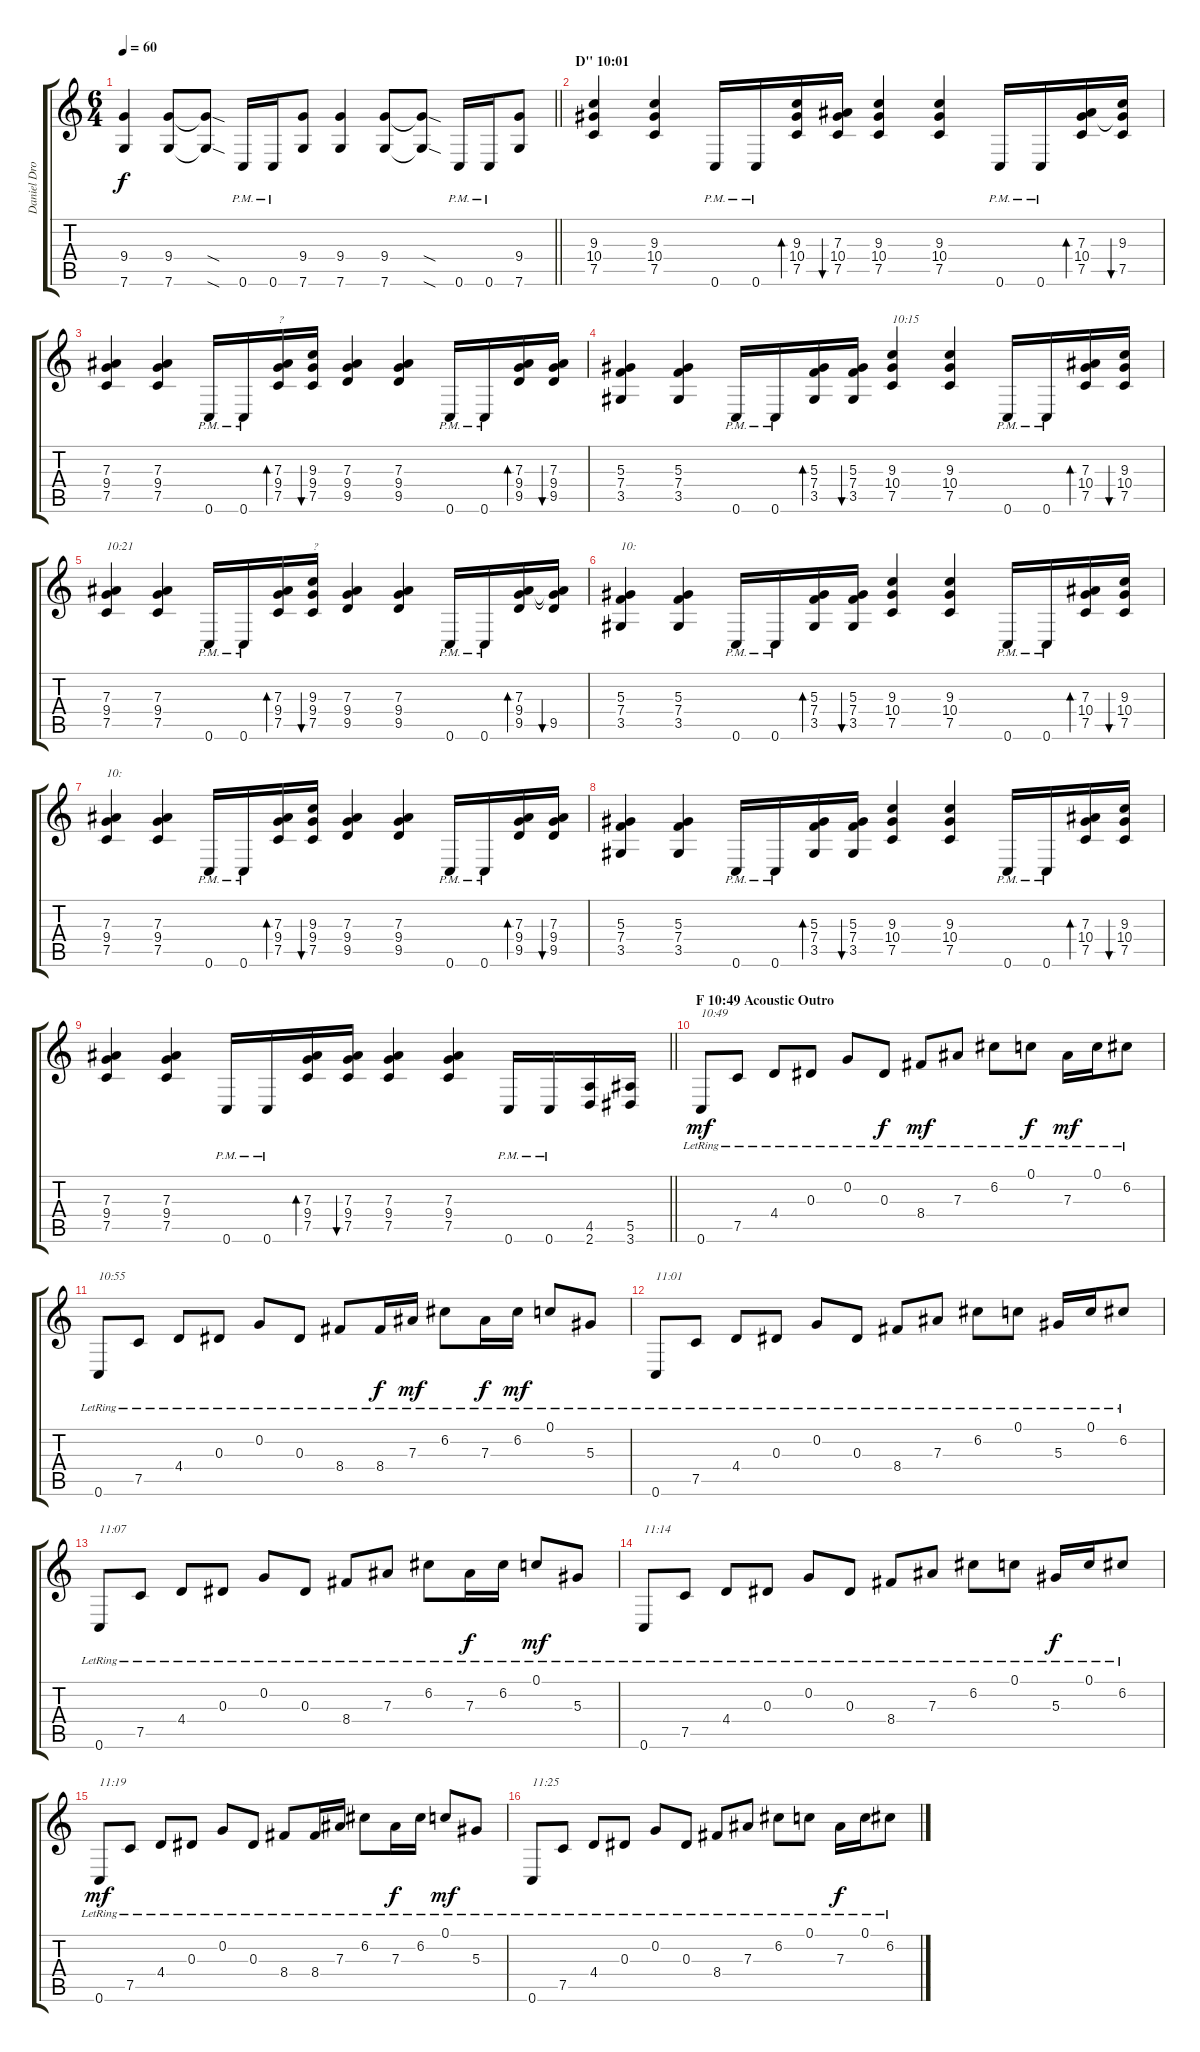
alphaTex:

\track ("Daniel Droste (Lead Guitar)" "Daniel Dro") {instrument acousticguitarsteel}
\staff {score tabs}
\tuning (C4 G3 Eb3 Bb2 F2 C2) {hide}
\ts (6 4)
\tempo 60
\clef g2
\barLineRight lightlight
\ks c
(9.4 7.6).4{dy f} (9.4 7.6).8 (9.4{sod t} 7.6{sod t}).8 0.6{pm}.16 0.6{pm}.16 (9.4 7.6).8 (9.4 7.6).4 (9.4 7.6).8 (9.4{sod t} 7.6{sod t}).8 0.6{pm}.16 0.6{pm}.16 (9.4 7.6).8 |
\section ("" "D'' 10:01")
(9.3 10.4 7.5).4 (9.3 10.4 7.5).4 0.6{pm}.16 0.6{pm}.16 (9.3 10.4 7.5).16{bd 30} (7.3 10.4 7.5).16{bu 30} (9.3 10.4 7.5).4 (9.3 10.4 7.5).4 0.6{pm}.16 0.6{pm}.16 (7.3 10.4 7.5).16{bd 30} (9.3 10.4{t} 7.5).16{bu 30} |
(7.3 9.4 7.5).4 (7.3 9.4 7.5).4 0.6{pm}.16 0.6{pm}.16 (7.3 9.4 7.5).16{bd 30 txt "?"} (9.3 9.4 7.5).16{bu 30} (7.3 9.4 9.5).4 (7.3 9.4 9.5).4 0.6{pm}.16 0.6{pm}.16 (7.3 9.4 9.5).16{bd 30} (7.3 9.4 9.5).16{bu 30} |
(5.3 7.4 3.5).4 (5.3 7.4 3.5).4 0.6{pm}.16 0.6{pm}.16 (5.3 7.4 3.5).16{bd 30} (5.3 7.4 3.5).16{bu 30} (9.3 10.4 7.5).4{txt "10:15"} (9.3 10.4 7.5).4 0.6{pm}.16 0.6{pm}.16 (7.3 10.4 7.5).16{bd 30} (9.3 10.4 7.5).16{bu 30} |
(7.3 9.4 7.5).4{txt "10:21"} (7.3 9.4 7.5).4 0.6{pm}.16 0.6{pm}.16 (7.3 9.4 7.5).16{bd 30} (9.3 9.4 7.5).16{bu 30 txt "?"} (7.3 9.4 9.5).4 (7.3 9.4 9.5).4 0.6{pm}.16 0.6{pm}.16 (7.3 9.4 9.5).16{bd 30} (7.3{t} 9.4{t} 9.5).16{bu 30} |
(5.3 7.4 3.5).4{txt "10:"} (5.3 7.4 3.5).4 0.6{pm}.16 0.6{pm}.16 (5.3 7.4 3.5).16{bd 30} (5.3 7.4 3.5).16{bu 30} (9.3 10.4 7.5).4 (9.3 10.4 7.5).4 0.6{pm}.16 0.6{pm}.16 (7.3 10.4 7.5).16{bd 30} (9.3 10.4 7.5).16{bu 30} |
(7.3 9.4 7.5).4{txt "10:"} (7.3 9.4 7.5).4 0.6{pm}.16 0.6{pm}.16 (7.3 9.4 7.5).16{bd 30} (9.3 9.4 7.5).16{bu 30} (7.3 9.4 9.5).4 (7.3 9.4 9.5).4 0.6{pm}.16 0.6{pm}.16 (7.3 9.4 9.5).16{bd 30} (7.3 9.4 9.5).16{bu 30} |
(5.3 7.4 3.5).4 (5.3 7.4 3.5).4 0.6{pm}.16 0.6{pm}.16 (5.3 7.4 3.5).16{bd 30} (5.3 7.4 3.5).16{bu 30} (9.3 10.4 7.5).4 (9.3 10.4 7.5).4 0.6{pm}.16 0.6{pm}.16 (7.3 10.4 7.5).16{bd 30} (9.3 10.4 7.5).16{bu 30} |
\barLineRight lightlight
(7.3 9.4 7.5).4 (7.3 9.4 7.5).4 0.6{pm}.16 0.6{pm}.16 (7.3 9.4 7.5).16{bd 30} (7.3 9.4 7.5).16{bu 30} (7.3 9.4 7.5).4 (7.3 9.4 7.5).4 0.6{pm}.16 0.6{pm}.16 (4.5 2.6).16 (5.5 3.6).16 |
\section ("" "F 10:49 Acoustic Outro")
0.6{lr}.8{txt "10:49" dy mf volume 7 instrument acousticguitarsteel} 7.5{lr}.8 4.4{lr}.8 0.3{lr}.8 0.2{lr}.8 0.3{lr}.8{dy f volume 13} 8.4{lr}.8{dy mf} 7.3{lr}.8 6.2{lr}.8 0.1{lr}.8{dy f} 7.3{lr}.16{dy mf} 0.1{lr}.16 6.2{lr}.8 |
0.6{lr}.8{txt "10:55"} 7.5{lr}.8 4.4{lr}.8 0.3{lr}.8 0.2{lr}.8 0.3{lr}.8 8.4{lr}.8 8.4{lr}.16{dy f} 7.3{lr}.16{dy mf} 6.2{lr}.8 7.3{lr}.16{dy f} 6.2{lr}.16{dy mf} 0.1{lr}.8 5.3{lr}.8 |
0.6{lr}.8{txt "11:01"} 7.5{lr}.8 4.4{lr}.8 0.3{lr}.8 0.2{lr}.8 0.3{lr}.8 8.4{lr}.8 7.3{lr}.8 6.2{lr}.8 0.1{lr}.8 5.3{lr}.16 0.1{lr}.16 6.2{lr}.8 |
0.6{lr}.8{txt "11:07"} 7.5{lr}.8 4.4{lr}.8 0.3{lr}.8 0.2{lr}.8 0.3{lr}.8 8.4{lr}.8 7.3{lr}.8 6.2{lr}.8 7.3{lr}.16{dy f} 6.2{lr}.16 0.1{lr}.8{dy mf} 5.3{lr}.8 |
0.6{lr}.8{txt "11:14"} 7.5{lr}.8 4.4{lr}.8 0.3{lr}.8 0.2{lr}.8 0.3{lr}.8 8.4{lr}.8 7.3{lr}.8 6.2{lr}.8 0.1{lr}.8 5.3{lr}.16{dy f} 0.1{lr}.16 6.2{lr}.8 |
0.6{lr}.8{txt "11:19" dy mf} 7.5{lr}.8 4.4{lr}.8 0.3{lr}.8 0.2{lr}.8 0.3{lr}.8 8.4{lr}.8 8.4{lr}.16 7.3{lr}.16 6.2{lr}.8 7.3{lr}.16{dy f} 6.2{lr}.16 0.1{lr}.8{dy mf} 5.3{lr}.8 |
0.6{lr}.8{txt "11:25"} 7.5{lr}.8 4.4{lr}.8 0.3{lr}.8 0.2{lr}.8 0.3{lr}.8 8.4{lr}.8 7.3{lr}.8 6.2{lr}.8 0.1{lr}.8 7.3{lr}.16{dy f} 0.1{lr}.16 6.2{lr}.8
